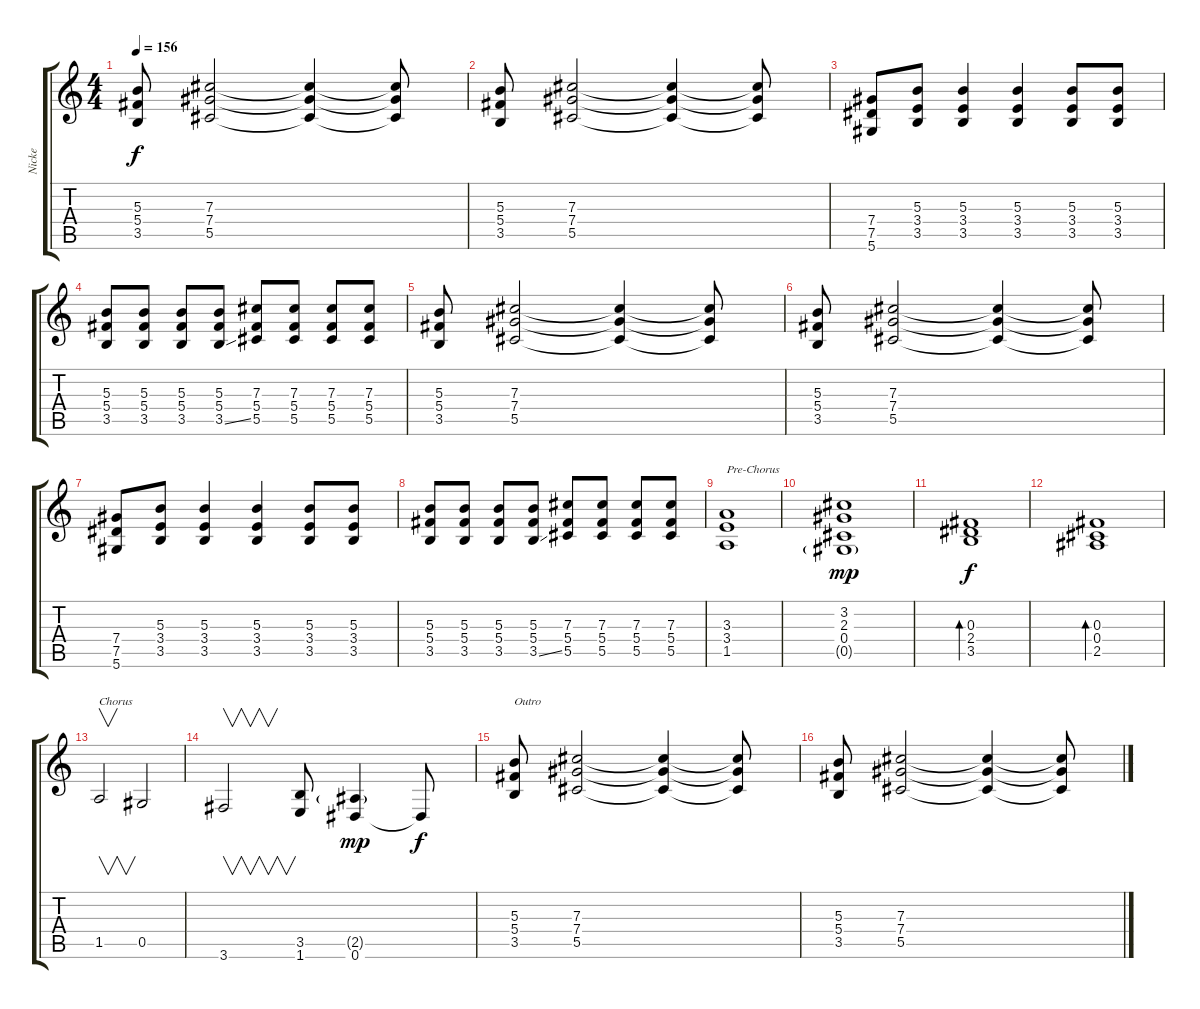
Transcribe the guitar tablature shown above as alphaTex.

\track ("Nicke" "Nicke") {instrument distortionguitar}
\staff {score tabs}
\tuning (Eb4 Bb3 Gb3 Db3 Ab2 Eb2) {hide}
\ts (4 4)
\tempo 156
\clef g2
\ks c
(5.3 5.4 3.5).8{dy f} (7.3 7.4 5.5).2 (7.3{t} 7.4{t} 5.5{t}).4 (7.3{t} 7.4{t} 5.5{t}).8 |
(5.3 5.4 3.5).8 (7.3 7.4 5.5).2 (7.3{t} 7.4{t} 5.5{t}).4 (7.3{t} 7.4{t} 5.5{t}).8 |
(7.4 7.5 5.6).8 (5.3 3.4 3.5).8 (5.3 3.4 3.5).4 (5.3 3.4 3.5).4 (5.3 3.4 3.5).8 (5.3 3.4 3.5).8 |
(5.3 5.4 3.5).8 (5.3 5.4 3.5).8 (5.3 5.4 3.5).8 (5.3 5.4 3.5{ss}).8 (7.3 5.4 5.5).8 (7.3 5.4 5.5).8 (7.3 5.4 5.5).8 (7.3 5.4 5.5).8 |
(5.3 5.4 3.5).8 (7.3 7.4 5.5).2 (7.3{t} 7.4{t} 5.5{t}).4 (7.3{t} 7.4{t} 5.5{t}).8 |
(5.3 5.4 3.5).8 (7.3 7.4 5.5).2 (7.3{t} 7.4{t} 5.5{t}).4 (7.3{t} 7.4{t} 5.5{t}).8 |
(7.4 7.5 5.6).8 (5.3 3.4 3.5).8 (5.3 3.4 3.5).4 (5.3 3.4 3.5).4 (5.3 3.4 3.5).8 (5.3 3.4 3.5).8 |
(5.3 5.4 3.5).8 (5.3 5.4 3.5).8 (5.3 5.4 3.5).8 (5.3 5.4 3.5{ss}).8 (7.3 5.4 5.5).8 (7.3 5.4 5.5).8 (7.3 5.4 5.5).8 (7.3 5.4 5.5).8 |
(3.3 3.4 1.5).1{txt "Pre-Chorus"} |
(3.2 2.3 0.4 0.5{g}).1{dy mp} |
(0.3 2.4 3.5).1{bd 60 dy f} |
(0.3 0.4 2.5).1{bd 120} |
1.5.2{v txt "Chorus"} 0.5.2 |
3.6.2{v} (3.5 1.6).8 (2.5{g} 0.6).4{dy mp} 0.6{t}.8{dy f} |
(5.3 5.4 3.5).8{txt "Outro"} (7.3 7.4 5.5).2 (7.3{t} 7.4{t} 5.5{t}).4 (7.3{t} 7.4{t} 5.5{t}).8 |
(5.3 5.4 3.5).8 (7.3 7.4 5.5).2 (7.3{t} 7.4{t} 5.5{t}).4 (7.3{t} 7.4{t} 5.5{t}).8
